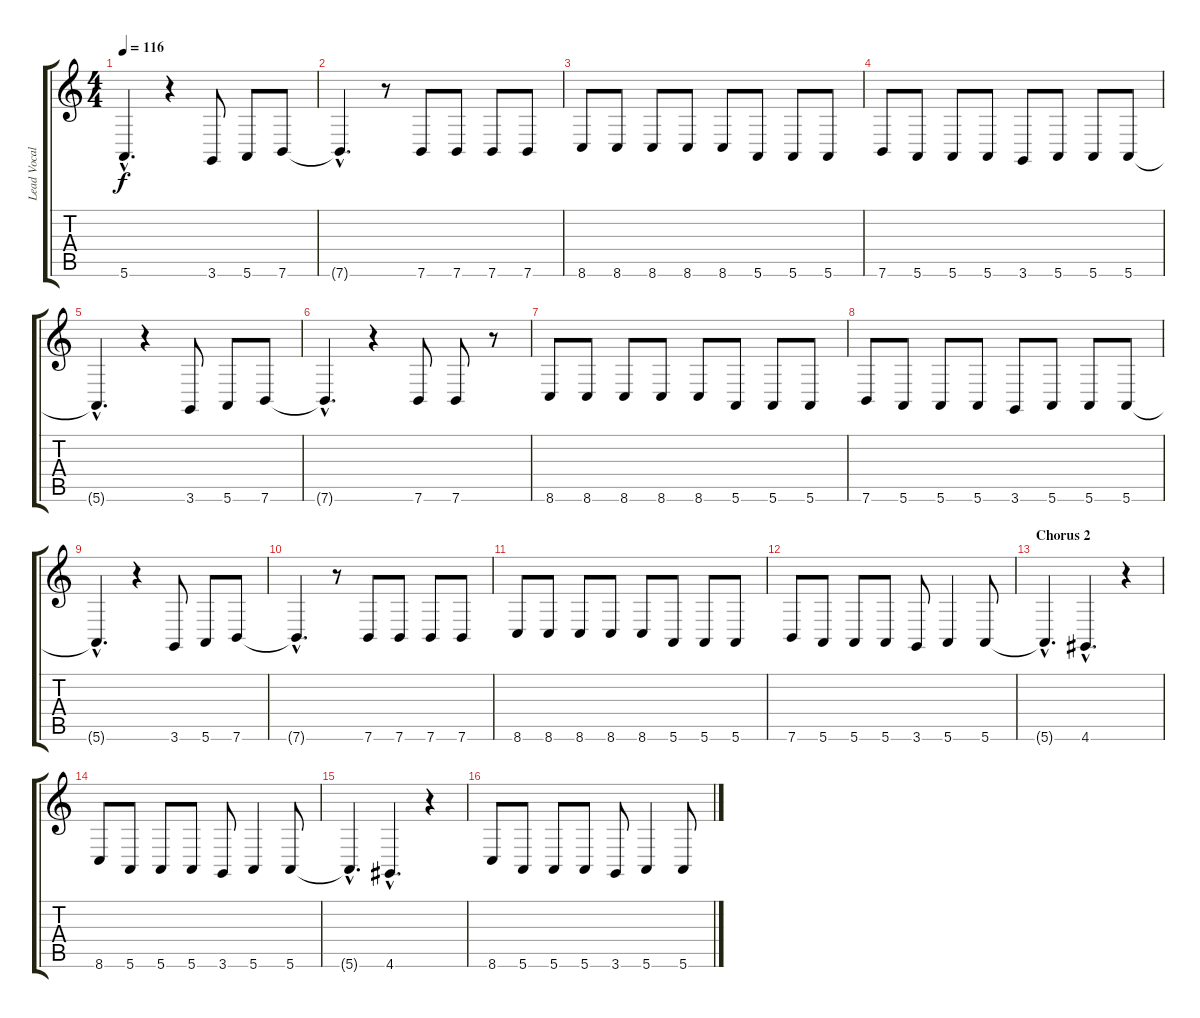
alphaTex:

\track ("Lead Vocals" "Lead Vocal") {instrument tenorsax}
\staff {score tabs}
\tuning (E4 B3 G3 D3 A2 E2) {hide}
\ts (4 4)
\tempo 116
\clef g2
\ks c
5.6{hac t}.4{d dy f} r.4 3.6.8 5.6.8 7.6.8 |
7.6{hac t}.4{d} r.8 7.6.8 7.6.8 7.6.8 7.6.8 |
8.6.8 8.6.8 8.6.8 8.6.8 8.6.8 5.6.8 5.6.8 5.6.8 |
7.6.8 5.6.8 5.6.8 5.6.8 3.6.8 5.6.8 5.6.8 5.6.8 |
5.6{hac t}.4{d} r.4 3.6.8 5.6.8 7.6.8 |
7.6{hac t}.4{d} r.4 7.6.8 7.6.8 r.8 |
8.6.8 8.6.8 8.6.8 8.6.8 8.6.8 5.6.8 5.6.8 5.6.8 |
7.6.8 5.6.8 5.6.8 5.6.8 3.6.8 5.6.8 5.6.8 5.6.8 |
5.6{hac t}.4{d} r.4 3.6.8 5.6.8 7.6.8 |
7.6{hac t}.4{d} r.8 7.6.8 7.6.8 7.6.8 7.6.8 |
8.6.8 8.6.8 8.6.8 8.6.8 8.6.8 5.6.8 5.6.8 5.6.8 |
7.6.8 5.6.8 5.6.8 5.6.8 3.6.8 5.6.4 5.6.8 |
\section ("" "Chorus 2")
5.6{hac t}.4{d} 4.6{hac}.4{d} r.4 |
8.6.8 5.6.8 5.6.8 5.6.8 3.6.8 5.6.4 5.6.8 |
5.6{hac t}.4{d} 4.6{hac}.4{d} r.4 |
8.6.8 5.6.8 5.6.8 5.6.8 3.6.8 5.6.4 5.6.8
